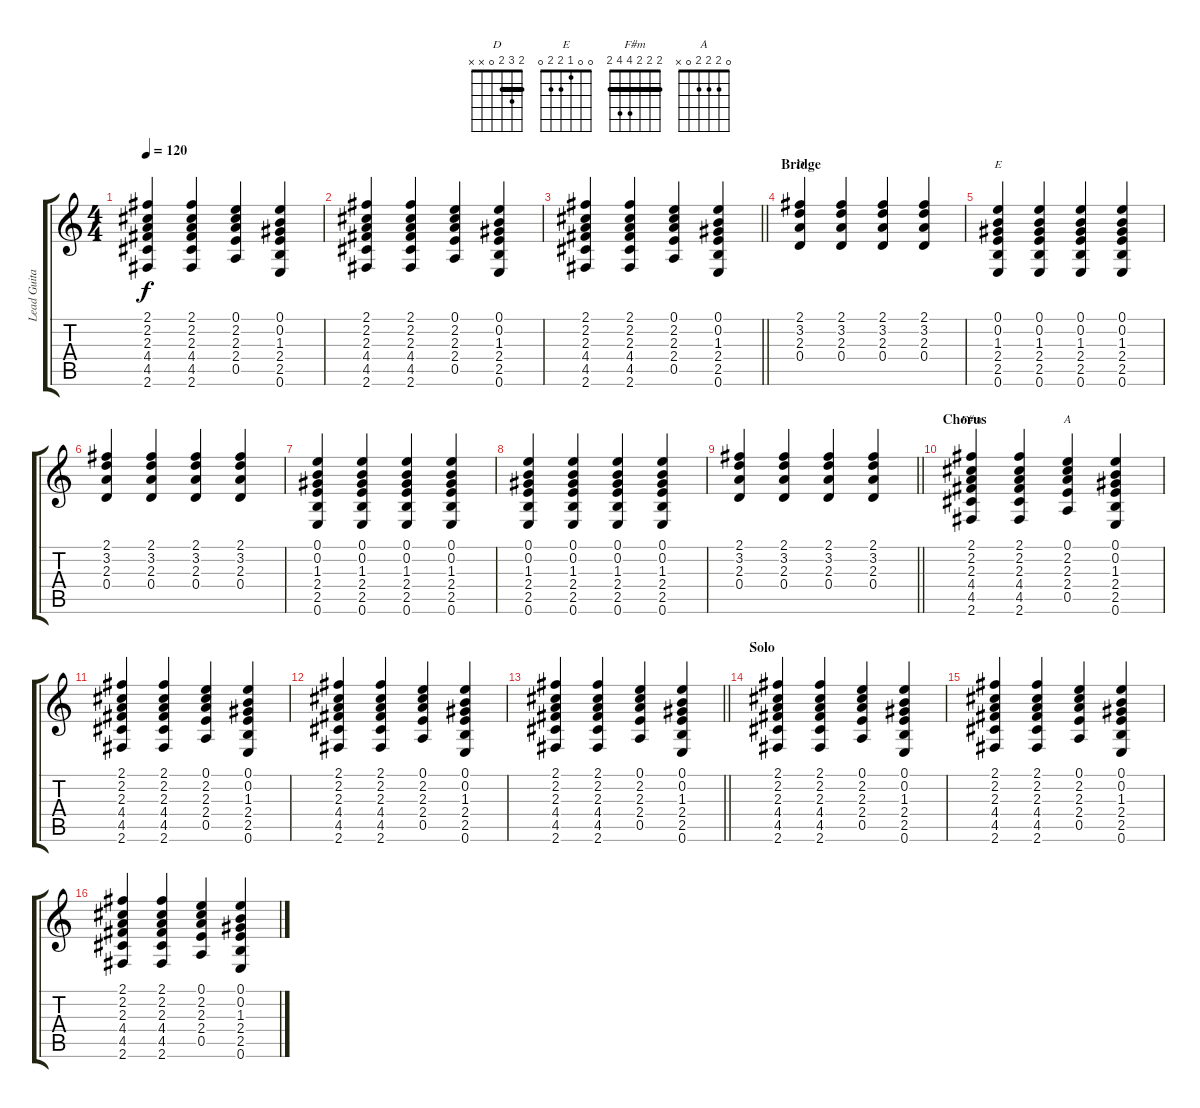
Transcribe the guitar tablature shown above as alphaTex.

\track ("Lead Guitar" "Lead Guita") {instrument overdrivenguitar}
\staff {score tabs}
\tuning (E4 B3 G3 D3 A2 E2) {hide}
\chord ("D" 2 3 2 0 x x) {barre 2}
\chord ("E" 0 0 1 2 2 0)
\chord ("F#m" 2 2 2 4 4 2) {barre 2}
\chord ("A" 0 2 2 2 0 x)
\ts (4 4)
\tempo 120
\clef g2
\ks c
(2.1 2.2 2.3 4.4 4.5 2.6).4{dy f} (2.1 2.2 2.3 4.4 4.5 2.6).4 (0.1 2.2 2.3 2.4 0.5).4 (0.1 0.2 1.3 2.4 2.5 0.6).4 |
(2.1 2.2 2.3 4.4 4.5 2.6).4 (2.1 2.2 2.3 4.4 4.5 2.6).4 (0.1 2.2 2.3 2.4 0.5).4 (0.1 0.2 1.3 2.4 2.5 0.6).4 |
\barLineRight lightlight
(2.1 2.2 2.3 4.4 4.5 2.6).4 (2.1 2.2 2.3 4.4 4.5 2.6).4 (0.1 2.2 2.3 2.4 0.5).4 (0.1 0.2 1.3 2.4 2.5 0.6).4 |
\section ("" "Bridge")
(2.1 3.2 2.3 0.4).4{ch "D"} (2.1 3.2 2.3 0.4).4 (2.1 3.2 2.3 0.4).4 (2.1 3.2 2.3 0.4).4 |
(0.1 0.2 1.3 2.4 2.5 0.6).4{ch "E"} (0.1 0.2 1.3 2.4 2.5 0.6).4 (0.1 0.2 1.3 2.4 2.5 0.6).4 (0.1 0.2 1.3 2.4 2.5 0.6).4 |
(2.1 3.2 2.3 0.4).4 (2.1 3.2 2.3 0.4).4 (2.1 3.2 2.3 0.4).4 (2.1 3.2 2.3 0.4).4 |
(0.1 0.2 1.3 2.4 2.5 0.6).4 (0.1 0.2 1.3 2.4 2.5 0.6).4 (0.1 0.2 1.3 2.4 2.5 0.6).4 (0.1 0.2 1.3 2.4 2.5 0.6).4 |
(0.1 0.2 1.3 2.4 2.5 0.6).4 (0.1 0.2 1.3 2.4 2.5 0.6).4 (0.1 0.2 1.3 2.4 2.5 0.6).4 (0.1 0.2 1.3 2.4 2.5 0.6).4 |
\barLineRight lightlight
(2.1 3.2 2.3 0.4).4 (2.1 3.2 2.3 0.4).4 (2.1 3.2 2.3 0.4).4 (2.1 3.2 2.3 0.4).4 |
\section ("" "Chorus")
(2.1 2.2 2.3 4.4 4.5 2.6).4{ch "F#m"} (2.1 2.2 2.3 4.4 4.5 2.6).4 (0.1 2.2 2.3 2.4 0.5).4{ch "A"} (0.1 0.2 1.3 2.4 2.5 0.6).4 |
(2.1 2.2 2.3 4.4 4.5 2.6).4 (2.1 2.2 2.3 4.4 4.5 2.6).4 (0.1 2.2 2.3 2.4 0.5).4 (0.1 0.2 1.3 2.4 2.5 0.6).4 |
(2.1 2.2 2.3 4.4 4.5 2.6).4 (2.1 2.2 2.3 4.4 4.5 2.6).4 (0.1 2.2 2.3 2.4 0.5).4 (0.1 0.2 1.3 2.4 2.5 0.6).4 |
\barLineRight lightlight
(2.1 2.2 2.3 4.4 4.5 2.6).4 (2.1 2.2 2.3 4.4 4.5 2.6).4 (0.1 2.2 2.3 2.4 0.5).4 (0.1 0.2 1.3 2.4 2.5 0.6).4 |
\section ("" "Solo")
(2.1 2.2 2.3 4.4 4.5 2.6).4 (2.1 2.2 2.3 4.4 4.5 2.6).4 (0.1 2.2 2.3 2.4 0.5).4 (0.1 0.2 1.3 2.4 2.5 0.6).4 |
(2.1 2.2 2.3 4.4 4.5 2.6).4 (2.1 2.2 2.3 4.4 4.5 2.6).4 (0.1 2.2 2.3 2.4 0.5).4 (0.1 0.2 1.3 2.4 2.5 0.6).4 |
(2.1 2.2 2.3 4.4 4.5 2.6).4 (2.1 2.2 2.3 4.4 4.5 2.6).4 (0.1 2.2 2.3 2.4 0.5).4 (0.1 0.2 1.3 2.4 2.5 0.6).4
